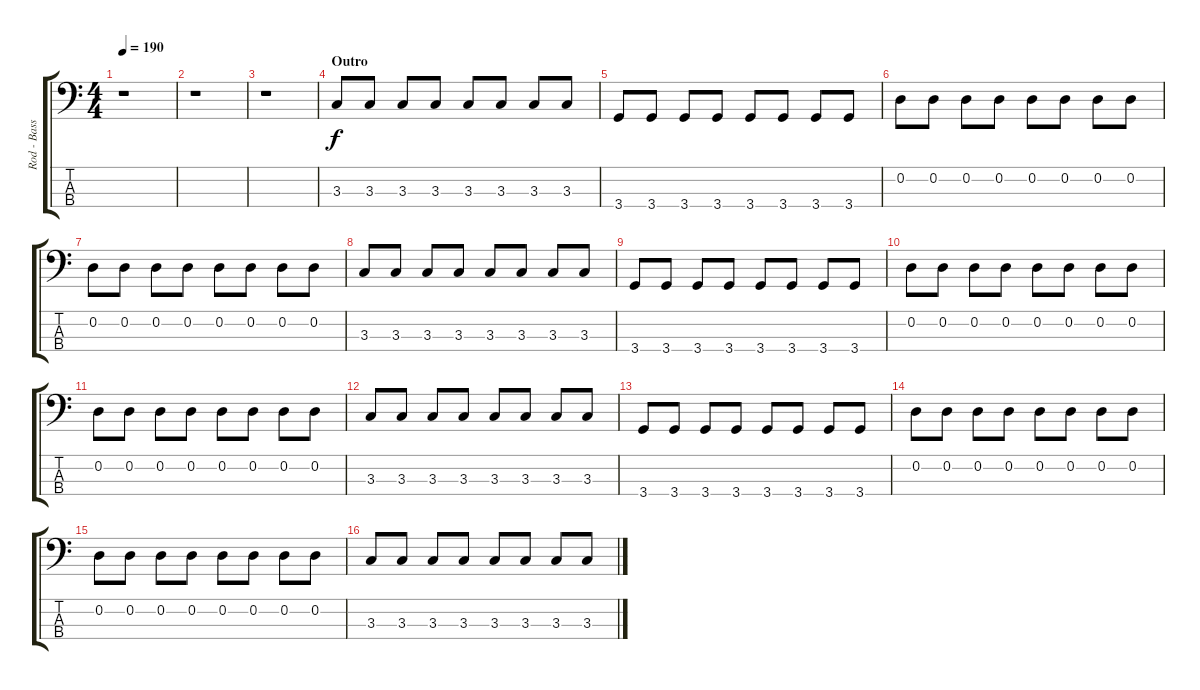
\track ("Rod - Bass" "Rod - Bass") {instrument electricbasspick}
\staff {score tabs}
\tuning (G2 D2 A1 E1) {hide}
\ts (4 4)
\tempo 190
\clef f4
\ks c
r.1{dy f} |
r.1 |
r.1 |
\section ("" "Outro")
3.3.8 3.3.8 3.3.8 3.3.8 3.3.8 3.3.8 3.3.8 3.3.8 |
3.4.8 3.4.8 3.4.8 3.4.8 3.4.8 3.4.8 3.4.8 3.4.8 |
0.2.8 0.2.8 0.2.8 0.2.8 0.2.8 0.2.8 0.2.8 0.2.8 |
0.2.8 0.2.8 0.2.8 0.2.8 0.2.8 0.2.8 0.2.8 0.2.8 |
3.3.8 3.3.8 3.3.8 3.3.8 3.3.8 3.3.8 3.3.8 3.3.8 |
3.4.8 3.4.8 3.4.8 3.4.8 3.4.8 3.4.8 3.4.8 3.4.8 |
0.2.8 0.2.8 0.2.8 0.2.8 0.2.8 0.2.8 0.2.8 0.2.8 |
0.2.8 0.2.8 0.2.8 0.2.8 0.2.8 0.2.8 0.2.8 0.2.8 |
3.3.8 3.3.8 3.3.8 3.3.8 3.3.8 3.3.8 3.3.8 3.3.8 |
3.4.8 3.4.8 3.4.8 3.4.8 3.4.8 3.4.8 3.4.8 3.4.8 |
0.2.8 0.2.8 0.2.8 0.2.8 0.2.8 0.2.8 0.2.8 0.2.8 |
0.2.8 0.2.8 0.2.8 0.2.8 0.2.8 0.2.8 0.2.8 0.2.8 |
3.3.8 3.3.8 3.3.8 3.3.8 3.3.8 3.3.8 3.3.8 3.3.8
